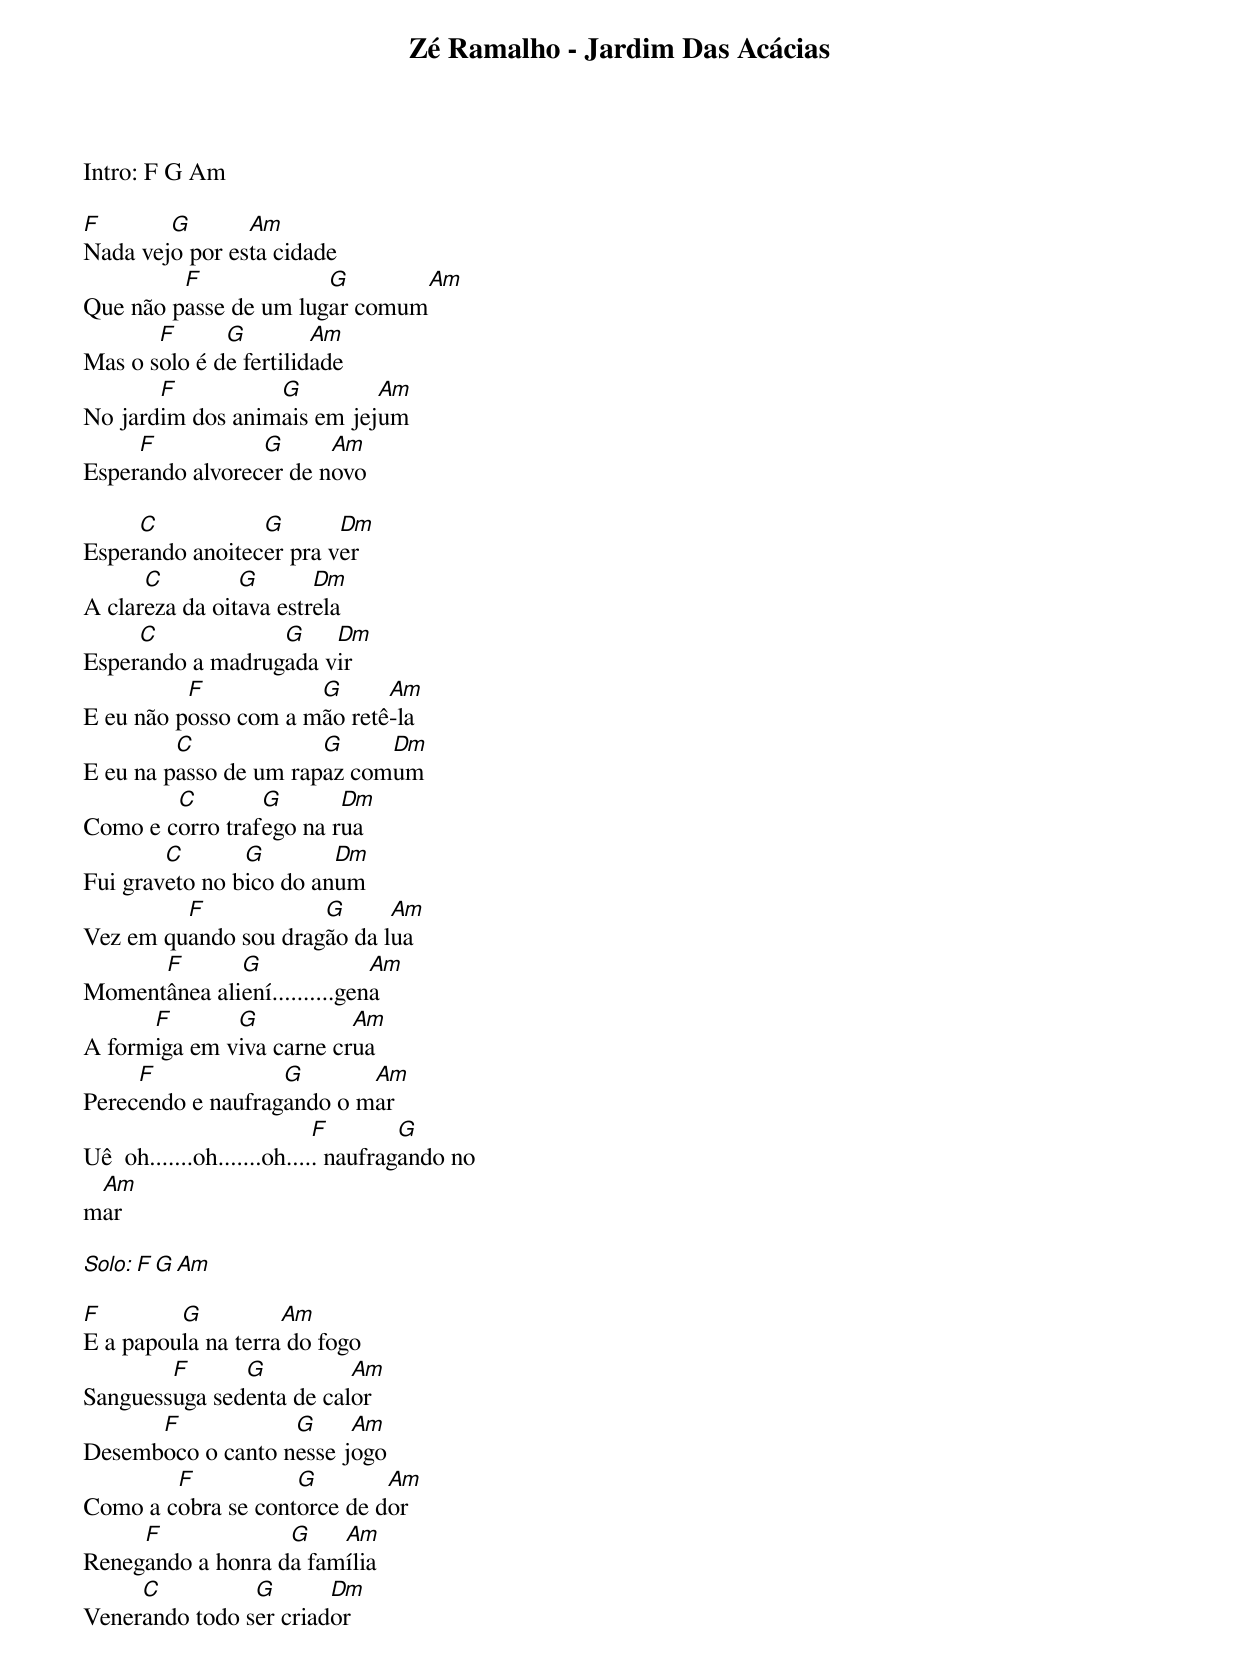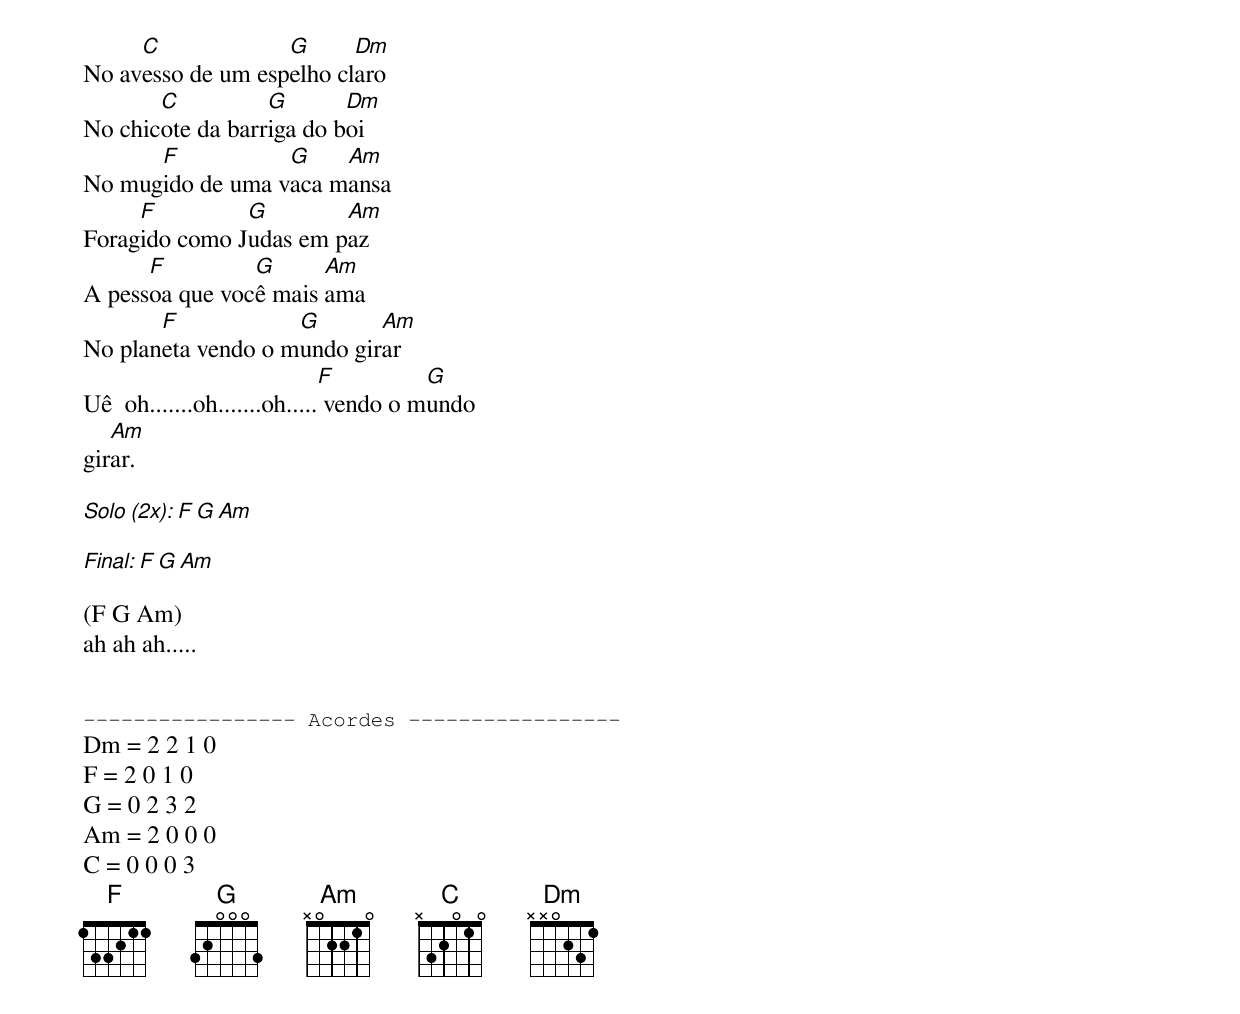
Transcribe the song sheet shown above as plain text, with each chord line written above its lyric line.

Zé Ramalho - Jardim Das Acácias


Intro: F G Am

F       G       Am
Nada vejo por esta cidade
         F             G       Am
Que não passe de um lugar comum
       F      G         Am
Mas o solo é de fertilidade
       F          G         Am
No jardim dos animais em jejum
     F           G      Am
Esperando alvorecer de novo

     C           G       Dm
Esperando anoitecer pra ver
      C         G       Dm
A clareza da oitava estrela
     C            G    Dm
Esperando a madrugada vir
          F           G      Am
E eu não posso com a mão retê-la
         C             G     Dm
E eu na passo de um rapaz comum
        C        G       Dm
Como e corro trafego na rua
        C       G        Dm
Fui graveto no bico do anum
         F            G      Am
Vez em quando sou dragão da lua
      F       G               Am
Momentânea aliení..........gena
      F       G           Am
A formiga em viva carne crua
     F             G       Am
Perecendo e naufragando o mar
                            F        G
Uê  oh.......oh.......oh..... naufragando no
 Am
mar

Solo: F G Am

F        G          Am
E a papoula na terra do fogo
        F      G          Am
Sanguessuga sedenta de calor
      F            G     Am
Desemboco o canto nesse jogo
        F           G        Am
Como a cobra se contorce de dor
     F             G    Am
Renegando a honra da família
     C          G       Dm
Venerando todo ser criador
     C             G      Dm
No avesso de um espelho claro
       C          G       Dm
No chicote da barriga do boi
      F           G    Am
No mugido de uma vaca mansa
     F         G        Am
Foragido como Judas em paz
      F         G      Am
A pessoa que você mais ama
       F            G       Am
No planeta vendo o mundo girar
                             F         G
Uê  oh.......oh.......oh..... vendo o mundo
   Am
girar.

Solo (2x): F G Am

Final: F G Am

(F G Am)
ah ah ah.....


----------------- Acordes -----------------
Dm = 2 2 1 0
F = 2 0 1 0
G = 0 2 3 2
Am = 2 0 0 0
C = 0 0 0 3
